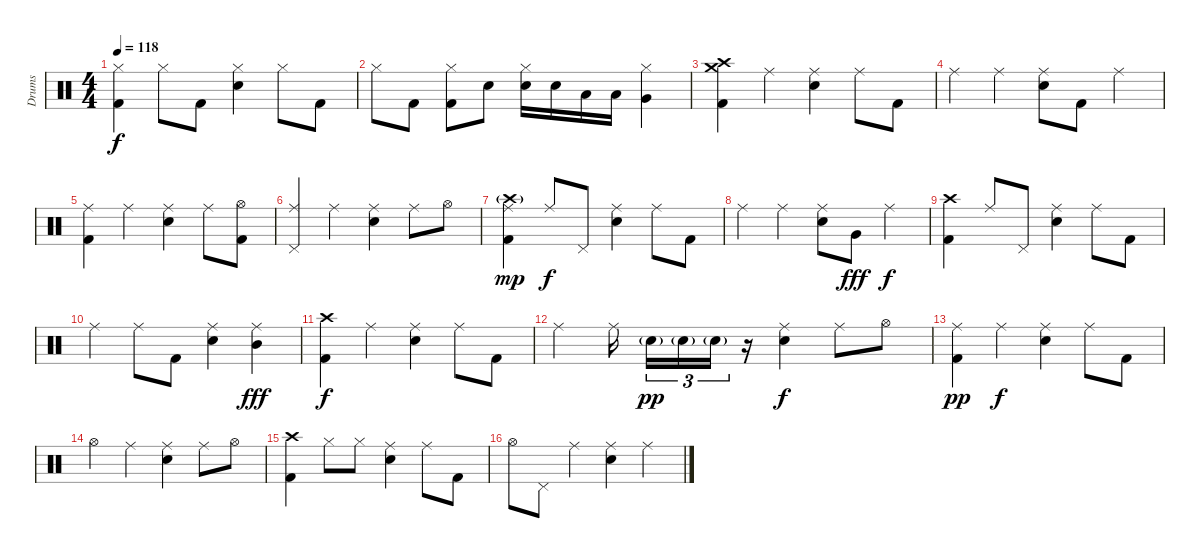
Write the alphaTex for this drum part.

\track ("Drums" "Drums") {instrument percussion}
\staff {score}
\articulation defaults
\ts (4 4)
\tempo 118
\clef neutral
\ks c
("Hi-Hat (closed)" "Kick (hit) 2").4{dy f} "Hi-Hat (closed)".8 "Kick (hit) 2".8 ("Hi-Hat (closed)" "Electric Snare (hit)").4 "Hi-Hat (closed)".8 "Kick (hit) 2".8 |
"Hi-Hat (closed)".8 "Kick (hit) 2".8 ("Hi-Hat (closed)" "Kick (hit) 2").8 "Electric Snare (hit)".8 ("Hi-Hat (closed)" "Electric Snare (hit)").16 "Electric Snare (hit)".16 "Low Tom (hit)".16 "Low Floor Tom (hit)".16 ("Hi-Hat (closed)" "Very Low Tom (hit)").4 |
("Crash high (hit)" "Crash medium (hit)" "Kick (hit) 2").4 "Ride (middle)".4 ("Ride (middle)" "Electric Snare (hit)").4 "Ride (middle)".8 "Kick (hit) 2".8 |
"Ride (middle)".4 "Ride (middle)".4 ("Ride (middle)" "Electric Snare (hit)").8 "Kick (hit) 2".8 "Ride (middle)".4 |
("Ride (middle)" "Kick (hit) 2").4 "Ride (middle)".4 ("Ride (middle)" "Electric Snare (hit)").4 "Ride (middle)".8 ("Hi-Hat (open)" "Kick (hit) 2").8 |
("Ride (middle)" "Pedal Hi-Hat (hit)").4 "Ride (middle)".4 ("Ride (middle)" "Electric Snare (hit)").4 "Ride (middle)".8 "Hi-Hat (open)".8 |
("Crash high (hit)"{g} "Ride (middle)" "Kick (hit) 2").4{dy mp} "Ride (middle)".8{dy f} "Pedal Hi-Hat (hit)".8 ("Ride (middle)" "Electric Snare (hit)").4 "Ride (middle)".8 "Kick (hit) 2".8 |
"Ride (middle)".4 "Ride (middle)".4 ("Ride (middle)" "Electric Snare (hit)").8 "Very Low Tom (hit)".8{dy fff} "Ride (middle)".4{dy f} |
("Crash high (hit)" "Kick (hit) 2").4 "Ride (middle)".8 "Pedal Hi-Hat (hit)".8 ("Ride (middle)" "Electric Snare (hit)").4 "Ride (middle)".8 "Kick (hit) 2".8 |
"Ride (middle)".4 "Ride (middle)".8 "Kick (hit) 2".8 ("Ride (middle)" "Electric Snare (hit)").4 ("Ride (middle)" "Mid Tom (hit)").4{dy fff} |
("Crash high (hit)" "Kick (hit) 2").4{dy f} "Ride (middle)".4 ("Ride (middle)" "Electric Snare (hit)").4 "Ride (middle)".8 "Kick (hit) 2".8 |
"Ride (middle)".4 "Ride (middle)".16 "Electric Snare (hit)"{g}.16{tu (3 2) dy pp} "Electric Snare (hit)"{g}.16{tu (3 2)} "Electric Snare (hit)"{g}.16{tu (3 2)} r.16 ("Ride (middle)" "Electric Snare (hit)").4{dy f} "Ride (middle)".8 "Hi-Hat (open)".8 |
("Ride (middle)" "Kick (hit) 2").4{dy pp} "Ride (middle)".4{dy f} ("Ride (middle)" "Electric Snare (hit)").4 "Ride (middle)".8 "Kick (hit) 2".8 |
"Hi-Hat (open)".4 "Ride (middle)".4 ("Ride (middle)" "Electric Snare (hit)").4 "Ride (middle)".8 "Hi-Hat (open)".8 |
("Crash high (hit)" "Kick (hit) 2").4 "Hi-Hat (closed)".8 "Hi-Hat (closed)".8 ("Ride (middle)" "Electric Snare (hit)").4 "Ride (middle)".8 "Kick (hit) 2".8 |
"Hi-Hat (open)".8 "Pedal Hi-Hat (hit)".8 "Ride (middle)".4 ("Ride (middle)" "Electric Snare (hit)").4 "Ride (middle)".4
